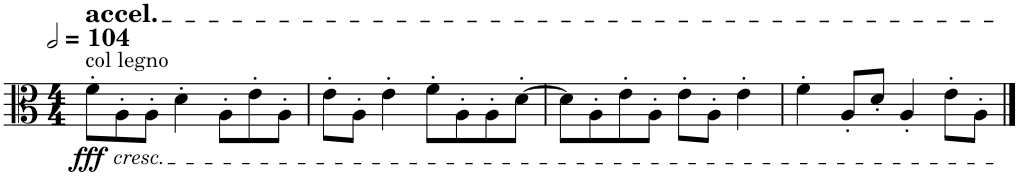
**kern	**dynam
*part1	*part1
*staff1	*staff1
*I"Viola	*
*I'Vla.	*
*clefC3	*
*k[]	*
*M4/4	*
*MM208	*
=1	=1
!LO:TX:a:t=col legno	!
!LO:TX:b:i:t=cresc.	!
!LO:TX:a:t=accel.	!
!	!LO:DY:b
8f'\L	fff
8A'\	.
8A'\J	.
4d'\	.
8A'\L	.
8e'\	.
8A'\J	.
=2	=2
8e'\L	.
8A'\J	.
4e'\	.
8f'\L	.
8A'\	.
8A'\	.
[8d'\J	.
=3	=3
8d\L]	.
8A'\	.
8e'\	.
8A'\J	.
8e'\L	.
8A'\J	.
4e'\	.
=4	=4
4f'\	.
8A'/L	.
8d'/J	.
4A'/	.
8e'\L	.
8A'\J	.
==	==
*-	*-
